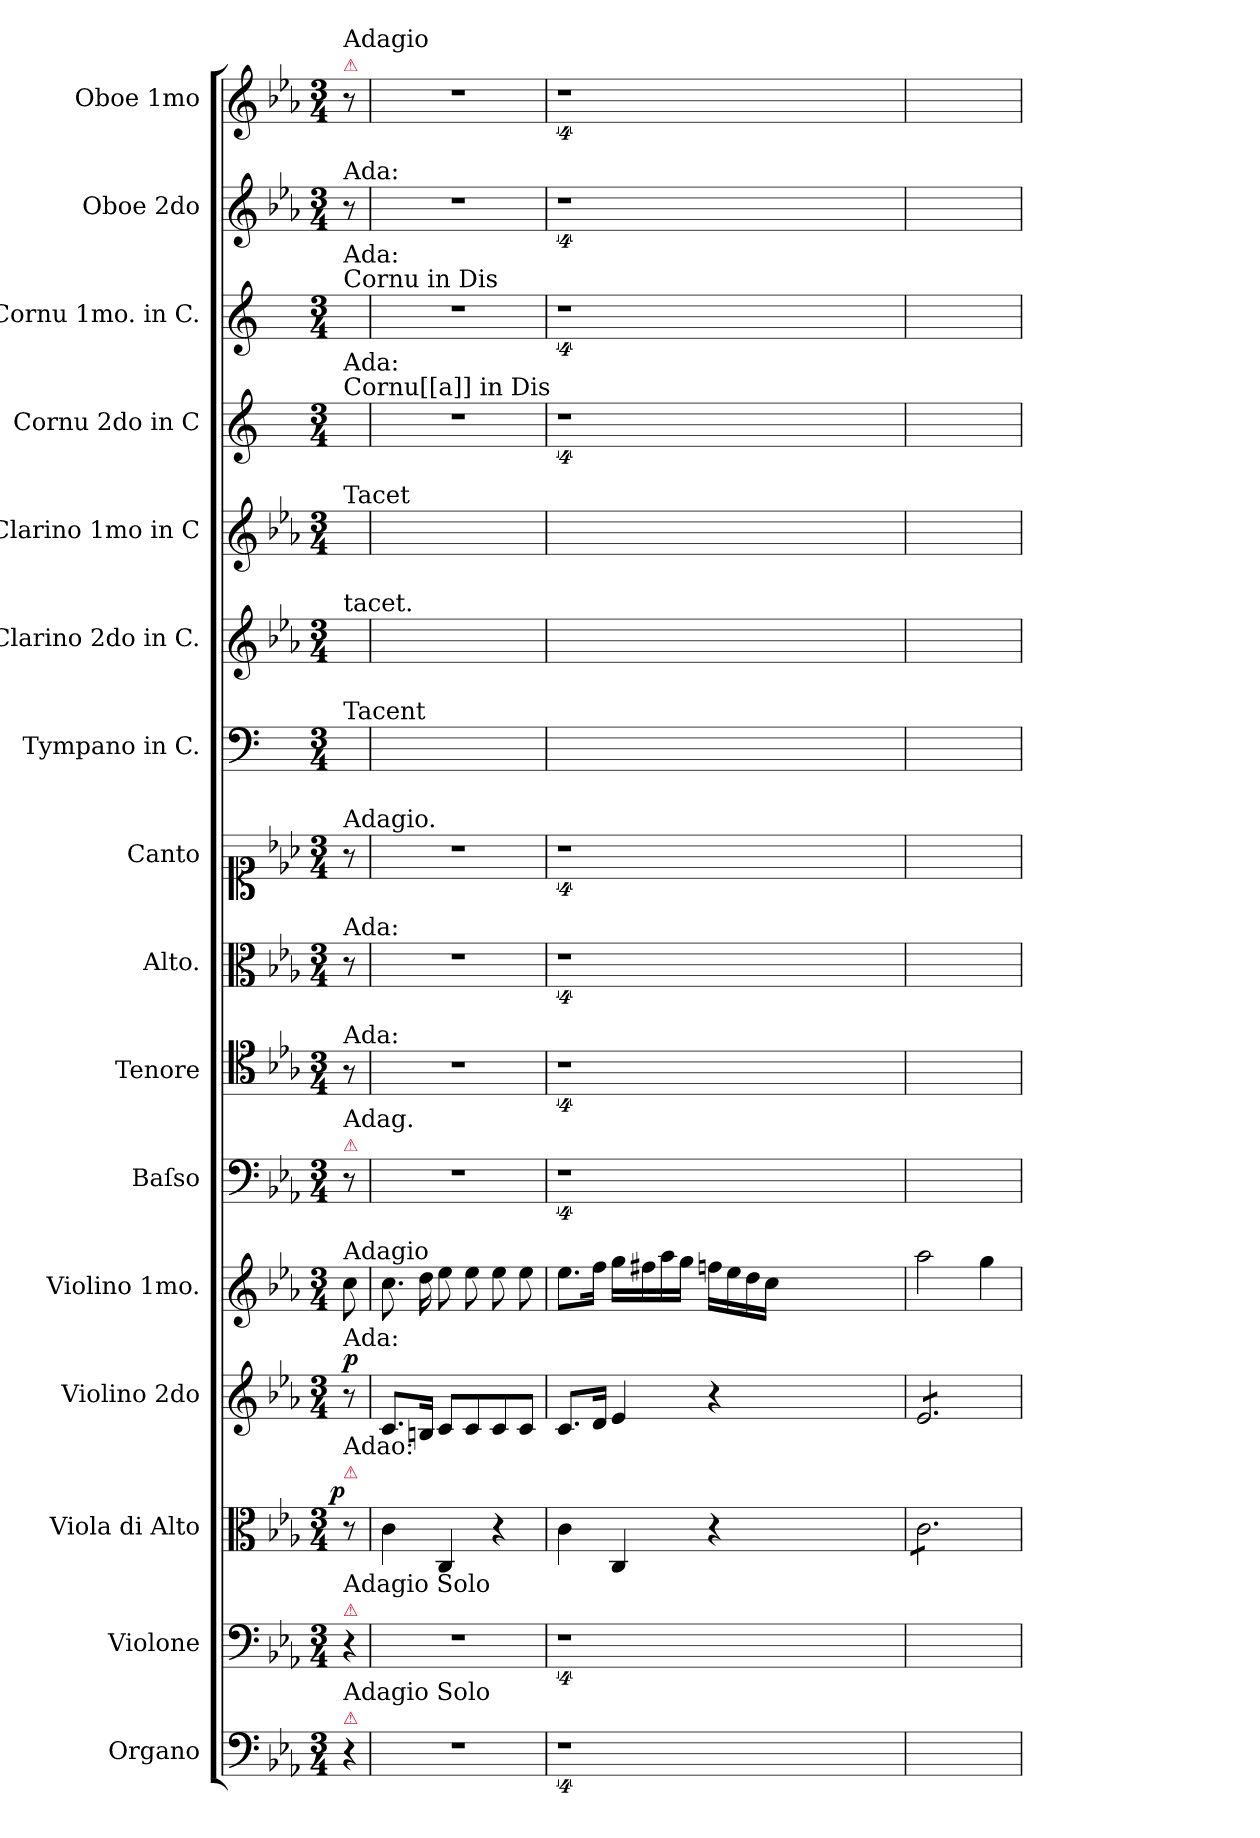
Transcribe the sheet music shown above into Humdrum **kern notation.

**kern	**kern	**kern	**dynam	**kern	**dynam	**kern	**dynam	**kern	**kern	**kern	**kern	**kern	**kern	**kern	**kern	**kern	**kern	**kern
*part16	*part15	*part14	*part14	*part13	*part13	*part12	*part12	*part11	*part10	*part9	*part8	*part7	*part6	*part5	*part4	*part3	*part2	*part1
*staff16	*staff15	*staff14	*staff14	*staff13	*staff13	*staff12	*staff12	*staff11	*staff10	*staff9	*staff8	*staff7	*staff6	*staff5	*staff4	*staff3	*staff2	*staff1
*I"Organo	*I"Violone	*I"Viola di Alto	*	*I"Violino 2do	*	*I"Violino 1mo.	*	*I"Baſso	*I"Tenore	*I"Alto.	*I"Canto	*I"Tympano in C.	*I"Clarino 2do in C.	*I"Clarino 1mo in C	*I"Cornu 2do in C	*I"Cornu 1mo. in C.	*I"Oboe 2do	*I"Oboe 1mo
*I'org	*I'vlne	*	*	*I'vl 2	*	*I'vl 1	*	*I'B	*I'T	*I'A	*	*	*I'clno 1 in C	*	*I'cor 2 in C	*I'cor 1 in C	*I'ob 2	*I'ob 1
*clefF4	*clefF4	*clefC3	*	*clefG2	*	*clefG2	*	*clefF4	*clefC4	*clefC3	*clefC1	*clefF4	*clefG2	*clefG2	*clefG2	*clefG2	*clefG2	*clefG2
*	*	*	*	*	*	*	*	*	*	*	*	*	*	*	*ITrd5c9	*ITrd5c9	*	*
*k[b-e-a-]	*k[b-e-a-]	*k[b-e-a-]	*	*k[b-e-a-]	*	*k[b-e-a-]	*	*k[b-e-a-]	*k[b-e-a-]	*k[b-e-a-]	*k[b-e-a-]	*k[]	*k[b-e-a-]	*k[b-e-a-]	*k[b-e-a-]	*k[b-e-a-]	*k[b-e-a-]	*k[b-e-a-]
*c:	*c:	*c:	*	*c:	*	*c:	*	*c:	*c:	*c:	*c:	*a:	*c:	*c:	*c:	*c:	*c:	*c:
*M3/4	*M3/4	*M3/4	*	*M3/4	*	*M3/4	*	*M3/4	*M3/4	*M3/4	*M3/4	*M3/4	*M3/4	*M3/4	*M3/4	*M3/4	*M3/4	*M3/4
=	=	=	=	=	=	=	=	=	=	=	=	=	=	=	=	=	=	=
!	!	!	!	!	!	!	!	!	!	!	!	!	!	!	!	!	!	!LO:TX:a:color=crimson:t=⚠
!	!	!	!	!	!	!	!	!	!	!	!	!	!	!	!	!	!	!LO:TX:a:t=Adagio
!	!	!	!	!	!	!	!	!	!	!	!	!	!	!	!	!	!LO:TX:a:t=Ada&colon;	!
!	!	!	!	!	!	!	!	!	!	!	!	!	!	!	!	!LO:TX:a:t=Cornu in Dis	!	!
!	!	!	!	!	!	!	!	!	!	!	!	!	!	!	!	!LO:TX:a:t=Ada&colon;	!	!
!	!	!	!	!	!	!	!	!	!	!	!	!	!	!	!LO:TX:a:t=Cornu[[a]] in Dis	!	!	!
!	!	!	!	!	!	!	!	!	!	!	!	!	!	!	!LO:TX:a:t=Ada&colon;	!	!	!
!	!	!	!	!	!	!	!	!	!	!	!	!	!	!LO:TX:a:t=Tacet	!	!	!	!
!	!	!	!	!	!	!	!	!	!	!	!	!	!LO:TX:a:t=tacet.	!	!	!	!	!
!	!	!	!	!	!	!	!	!	!	!	!	!LO:TX:a:t=Tacent	!	!	!	!	!	!
!	!	!	!	!	!	!	!	!	!	!	!LO:TX:a:t=Adagio.	!	!	!	!	!	!	!
!	!	!	!	!	!	!	!	!	!	!LO:TX:a:t=Ada&colon;	!	!	!	!	!	!	!	!
!	!	!	!	!	!	!	!	!	!LO:TX:a:t=Ada&colon;	!	!	!	!	!	!	!	!	!
!	!	!	!	!	!	!	!	!LO:TX:a:color=crimson:t=⚠	!	!	!	!	!	!	!	!	!	!
!	!	!	!	!	!	!	!	!LO:TX:a:t=Adag.	!	!	!	!	!	!	!	!	!	!
!	!	!	!	!	!	!LO:TX:a:t=Adagio	!	!	!	!	!	!	!	!	!	!	!	!
!	!	!	!	!LO:TX:a:t=Ada&colon;	!	!	!	!	!	!	!	!	!	!	!	!	!	!
!	!	!LO:TX:a:color=crimson:t=⚠	!	!	!	!	!	!	!	!	!	!	!	!	!	!	!	!
!	!	!LO:TX:a:t=Adao&colon;	!	!	!	!	!	!	!	!	!	!	!	!	!	!	!	!
!	!LO:TX:a:color=crimson:t=⚠	!	!	!	!	!	!	!	!	!	!	!	!	!	!	!	!	!
!	!LO:TX:a:t=Adagio Solo	!	!	!	!	!	!	!	!	!	!	!	!	!	!	!	!	!
!LO:TX:a:color=crimson:t=⚠	!	!	!	!	!	!	!	!	!	!	!	!	!	!	!	!	!	!
!LO:TX:a:t=Adagio Solo	!	!	!	!	!	!	!	!	!	!	!	!	!	!	!	!	!	!
!LO:N:vis=4	!LO:N:vis=4	!	!LO:DY:a:rj	!	!LO:DY:a	!	!LO:DY:a	!	!	!	!	!	!	!	!	!	!	!
8r	8r	8r	p.	8r	p.	8cc\	p&colon;	8r	8r	8r	8r	8ryy	8ryy	8ryy	8ryy	8ryy	8r	8r
=1	=1	=1	=1	=1	=1	=1	=1	=1	=1	=1	=1	=1	=1	=1	=1	=1	=1	=1
2.r	2.r	4c\	.	8.c/L	.	8.cc\	.	2.r	2.r	2.r	2.r	2.ryy	2.ryy	2.ryy	2.r	2.r	2.r	2.r
.	.	.	.	16Bn/Jk	.	16dd\	.	.	.	.	.	.	.	.	.	.	.	.
.	.	4C/	.	8c/L	.	8ee-\	.	.	.	.	.	.	.	.	.	.	.	.
.	.	.	.	8c/	.	8ee-\	.	.	.	.	.	.	.	.	.	.	.	.
.	.	4r	.	8c/	.	8ee-\	.	.	.	.	.	.	.	.	.	.	.	.
.	.	.	.	8c/J	.	8ee-\	.	.	.	.	.	.	.	.	.	.	.	.
=2	=2	=2	=2	=2	=2	=2	=2	=2	=2	=2	=2	=2	=2	=2	=2	=2	=2	=2
4%9r	4%9r	4c\	.	8.c/L	.	8.ee-\L	.	4%9r	4%9r	4%9r	4%9r	2.ryy	2.ryy	2.ryy	4%9r	4%9r	4%9r	4%9r
.	.	.	.	16d/Jk	.	16ff\Jk	.	.	.	.	.	.	.	.	.	.	.	.
.	.	4C/	.	4e-/	.	16gg\LL	.	.	.	.	.	.	.	.	.	.	.	.
.	.	.	.	.	.	16ff#X\	.	.	.	.	.	.	.	.	.	.	.	.
.	.	.	.	.	.	16aa-\	.	.	.	.	.	.	.	.	.	.	.	.
.	.	.	.	.	.	16gg\JJ	.	.	.	.	.	.	.	.	.	.	.	.
.	.	4r	.	4r	.	16ffn\LL	.	.	.	.	.	.	.	.	.	.	.	.
.	.	.	.	.	.	16ee-\	.	.	.	.	.	.	.	.	.	.	.	.
.	.	.	.	.	.	16dd\	.	.	.	.	.	.	.	.	.	.	.	.
.	.	.	.	.	.	16cc\JJ	.	.	.	.	.	.	.	.	.	.	.	.
.	.	1.ryy	.	1.ryy	.	1.ryy	.	.	.	.	.	1.ryy	1.ryy	1.ryy	.	.	.	.
=3	=3	=3	=3	=3	=3	=3	=3	=3	=3	=3	=3	=3	=3	=3	=3	=3	=3	=3
*	*	*tremolo	*	*	*	*	*	*	*	*	*	*	*	*	*	*	*	*
*	*	*	*	*tremolo	*	*	*	*	*	*	*	*	*	*	*	*	*	*
2.ryy	2.ryy	8c\L	.	8e-/L	.	2aa-\	.	2.ryy	2.ryy	2.ryy	2.ryy	2.ryy	2.ryy	2.ryy	2.ryy	2.ryy	2.ryy	2.ryy
.	.	8c\	.	8e-/	.	.	.	.	.	.	.	.	.	.	.	.	.	.
.	.	8c\	.	8e-/	.	.	.	.	.	.	.	.	.	.	.	.	.	.
.	.	8c\	.	8e-/	.	.	.	.	.	.	.	.	.	.	.	.	.	.
.	.	8c\	.	8e-/	.	4gg\	.	.	.	.	.	.	.	.	.	.	.	.
.	.	8c\J	.	8e-/J	.	.	.	.	.	.	.	.	.	.	.	.	.	.
*	*	*	*	*Xtremolo	*	*	*	*	*	*	*	*	*	*	*	*	*	*
*	*	*Xtremolo	*	*	*	*	*	*	*	*	*	*	*	*	*	*	*	*
=	=	=	=	=	=	=	=	=	=	=	=	=	=	=	=	=	=	=
*-	*-	*-	*-	*-	*-	*-	*-	*-	*-	*-	*-	*-	*-	*-	*-	*-	*-	*-
